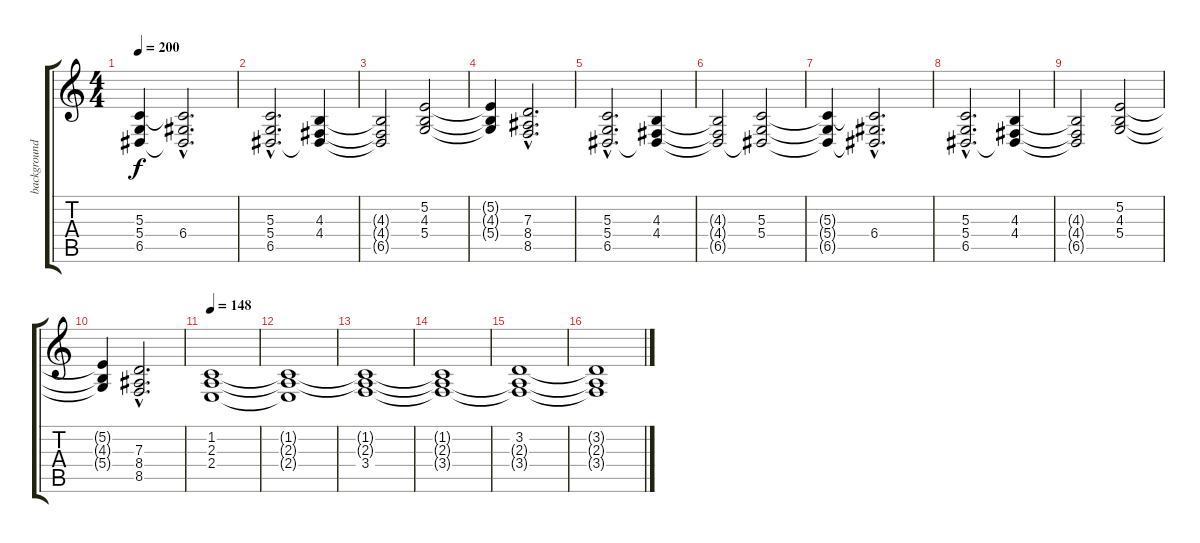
\track ("background keyboard" "background") {instrument stringensemble1}
\staff {score tabs}
\tuning (E4 B3 G3 D3 A2 E2) {hide}
\ts (4 4)
\tempo 200
\clef g2
\ks c
(5.3{t} 5.4{t} 6.5{t}).4{dy f} (5.3{hac t} 6.4{hac} 6.5{hac t}).2{d} |
(5.3{hac} 5.4{hac} 6.5{hac}).2{d} (4.3 4.4 6.5{t}).4 |
(4.3{t} 4.4{t} 6.5{t}).2 (5.2 4.3 5.4).2 |
(5.2{t} 4.3{t} 5.4{t}).4 (7.3{hac} 8.4{hac} 8.5{hac}).2{d} |
(5.3{hac} 5.4{hac} 6.5{hac}).2{d} (4.3 4.4 6.5{t}).4 |
(4.3{t} 4.4{t} 6.5{t}).2 (5.3 5.4 6.5{t}).2 |
(5.3{t} 5.4{t} 6.5{t}).4 (5.3{hac t} 6.4{hac} 6.5{hac t}).2{d} |
(5.3{hac} 5.4{hac} 6.5{hac}).2{d} (4.3 4.4 6.5{t}).4 |
(4.3{t} 4.4{t} 6.5{t}).2 (5.2 4.3 5.4).2 |
(5.2{t} 4.3{t} 5.4{t}).4 (7.3{hac} 8.4{hac} 8.5{hac}).2{d} |
\tempo 148
(1.2 2.3 2.4).1 |
(1.2{t} 2.3{t} 2.4{t}).1 |
(1.2{t} 2.3{t} 3.4).1 |
(1.2{t} 2.3{t} 3.4{t}).1 |
(3.2 2.3{t} 3.4{t}).1 |
(3.2{t} 2.3{t} 3.4{t}).1
